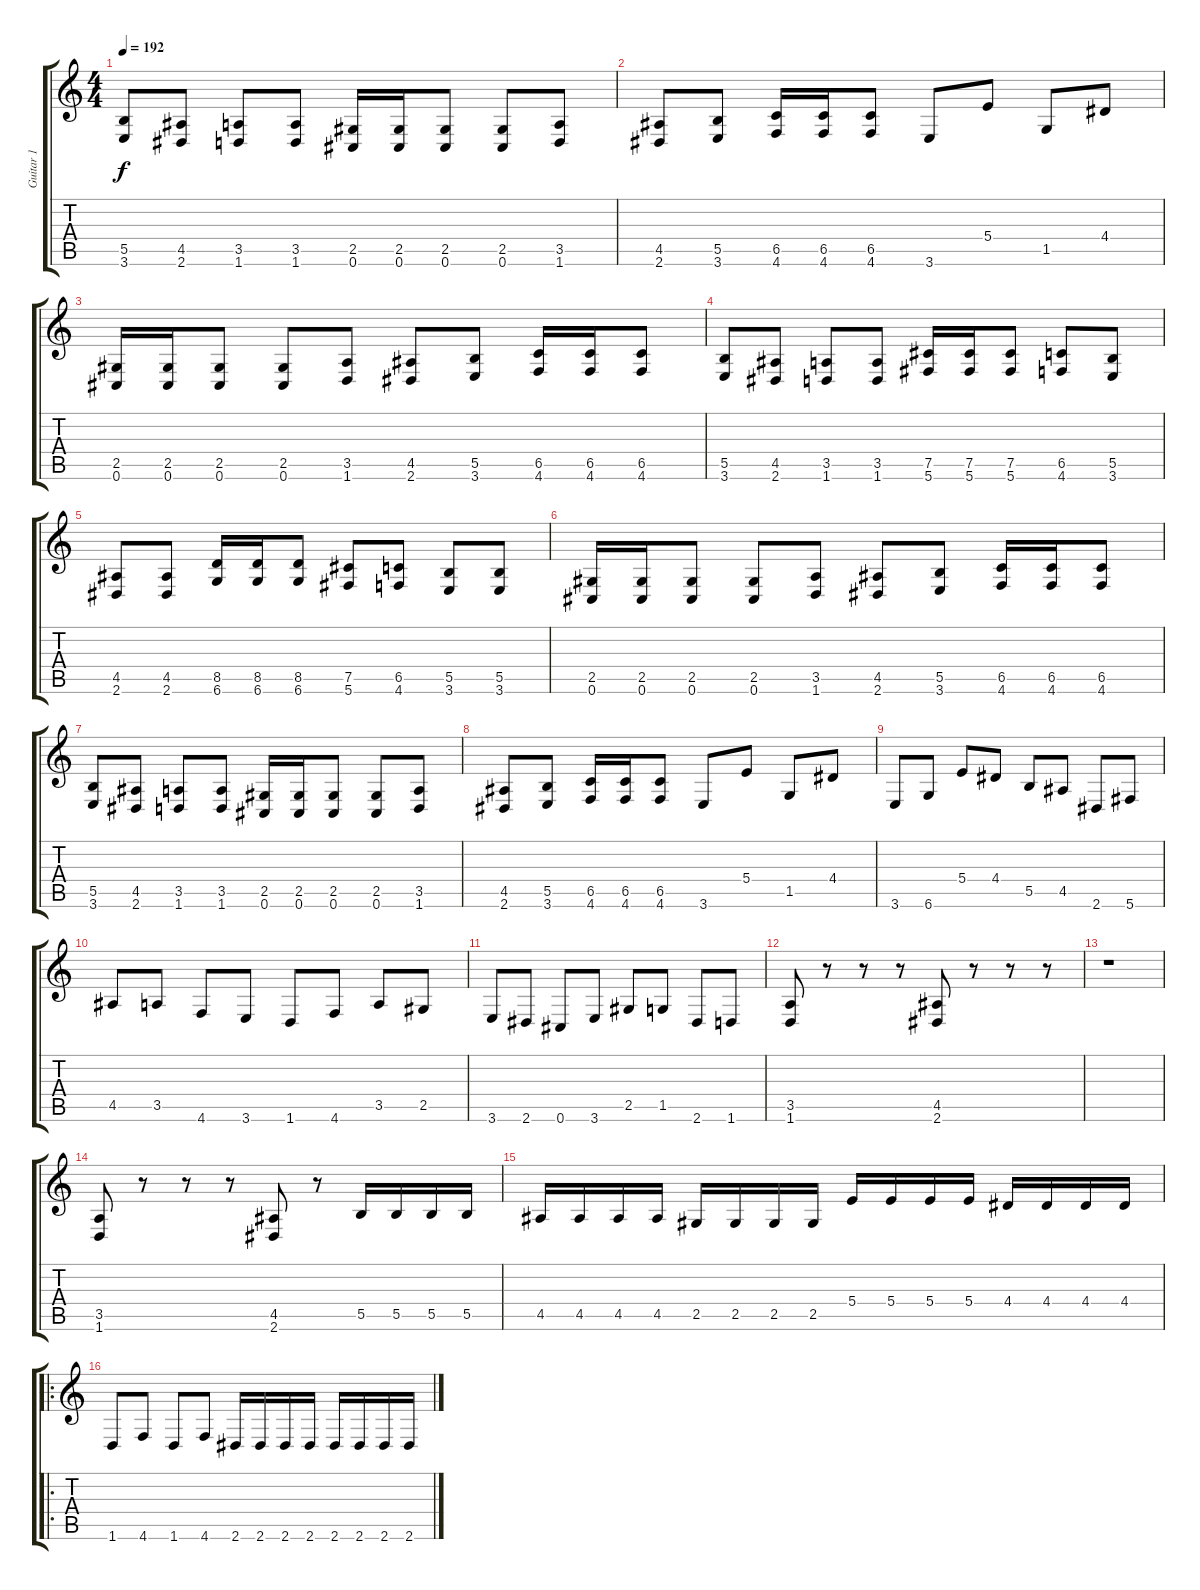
\track ("Guitar 1" "Guitar 1") {instrument distortionguitar}
\staff {score tabs}
\tuning (Db4 Ab3 E3 B2 Gb2 Db2) {hide}
\ts (4 4)
\tempo 192
\clef g2
\ks c
(5.5 3.6).8{dy f} (4.5 2.6).8 (3.5 1.6).8 (3.5 1.6).8 (2.5 0.6).16 (2.5 0.6).16 (2.5 0.6).8 (2.5 0.6).8 (3.5 1.6).8 |
(4.5 2.6).8 (5.5 3.6).8 (6.5 4.6).16 (6.5 4.6).16 (6.5 4.6).8 3.6.8 5.4.8 1.5.8 4.4.8 |
(2.5 0.6).16 (2.5 0.6).16 (2.5 0.6).8 (2.5 0.6).8 (3.5 1.6).8 (4.5 2.6).8 (5.5 3.6).8 (6.5 4.6).16 (6.5 4.6).16 (6.5 4.6).8 |
(5.5 3.6).8 (4.5 2.6).8 (3.5 1.6).8 (3.5 1.6).8 (7.5 5.6).16 (7.5 5.6).16 (7.5 5.6).8 (6.5 4.6).8 (5.5 3.6).8 |
(4.5 2.6).8 (4.5 2.6).8 (8.5 6.6).16 (8.5 6.6).16 (8.5 6.6).8 (7.5 5.6).8 (6.5 4.6).8 (5.5 3.6).8 (5.5 3.6).8 |
(2.5 0.6).16 (2.5 0.6).16 (2.5 0.6).8 (2.5 0.6).8 (3.5 1.6).8 (4.5 2.6).8 (5.5 3.6).8 (6.5 4.6).16 (6.5 4.6).16 (6.5 4.6).8 |
(5.5 3.6).8 (4.5 2.6).8 (3.5 1.6).8 (3.5 1.6).8 (2.5 0.6).16 (2.5 0.6).16 (2.5 0.6).8 (2.5 0.6).8 (3.5 1.6).8 |
(4.5 2.6).8 (5.5 3.6).8 (6.5 4.6).16 (6.5 4.6).16 (6.5 4.6).8 3.6.8 5.4.8 1.5.8 4.4.8 |
3.6.8 6.6.8 5.4.8 4.4.8 5.5.8 4.5.8 2.6.8 5.6.8 |
4.5.8 3.5.8 4.6.8 3.6.8 1.6.8 4.6.8 3.5.8 2.5.8 |
3.6.8 2.6.8 0.6.8 3.6.8 2.5.8 1.5.8 2.6.8 1.6.8 |
(3.5 1.6).8 r.8 r.8 r.8 (4.5 2.6).8 r.8 r.8 r.8 |
r.1 |
(3.5 1.6).8 r.8 r.8 r.8 (4.5 2.6).8 r.8 5.5.16 5.5.16 5.5.16 5.5.16 |
4.5.16 4.5.16 4.5.16 4.5.16 2.5.16 2.5.16 2.5.16 2.5.16 5.4.16 5.4.16 5.4.16 5.4.16 4.4.16 4.4.16 4.4.16 4.4.16 |
\ro
1.6.8 4.6.8 1.6.8 4.6.8 2.6.16 2.6.16 2.6.16 2.6.16 2.6.16 2.6.16 2.6.16 2.6.16
